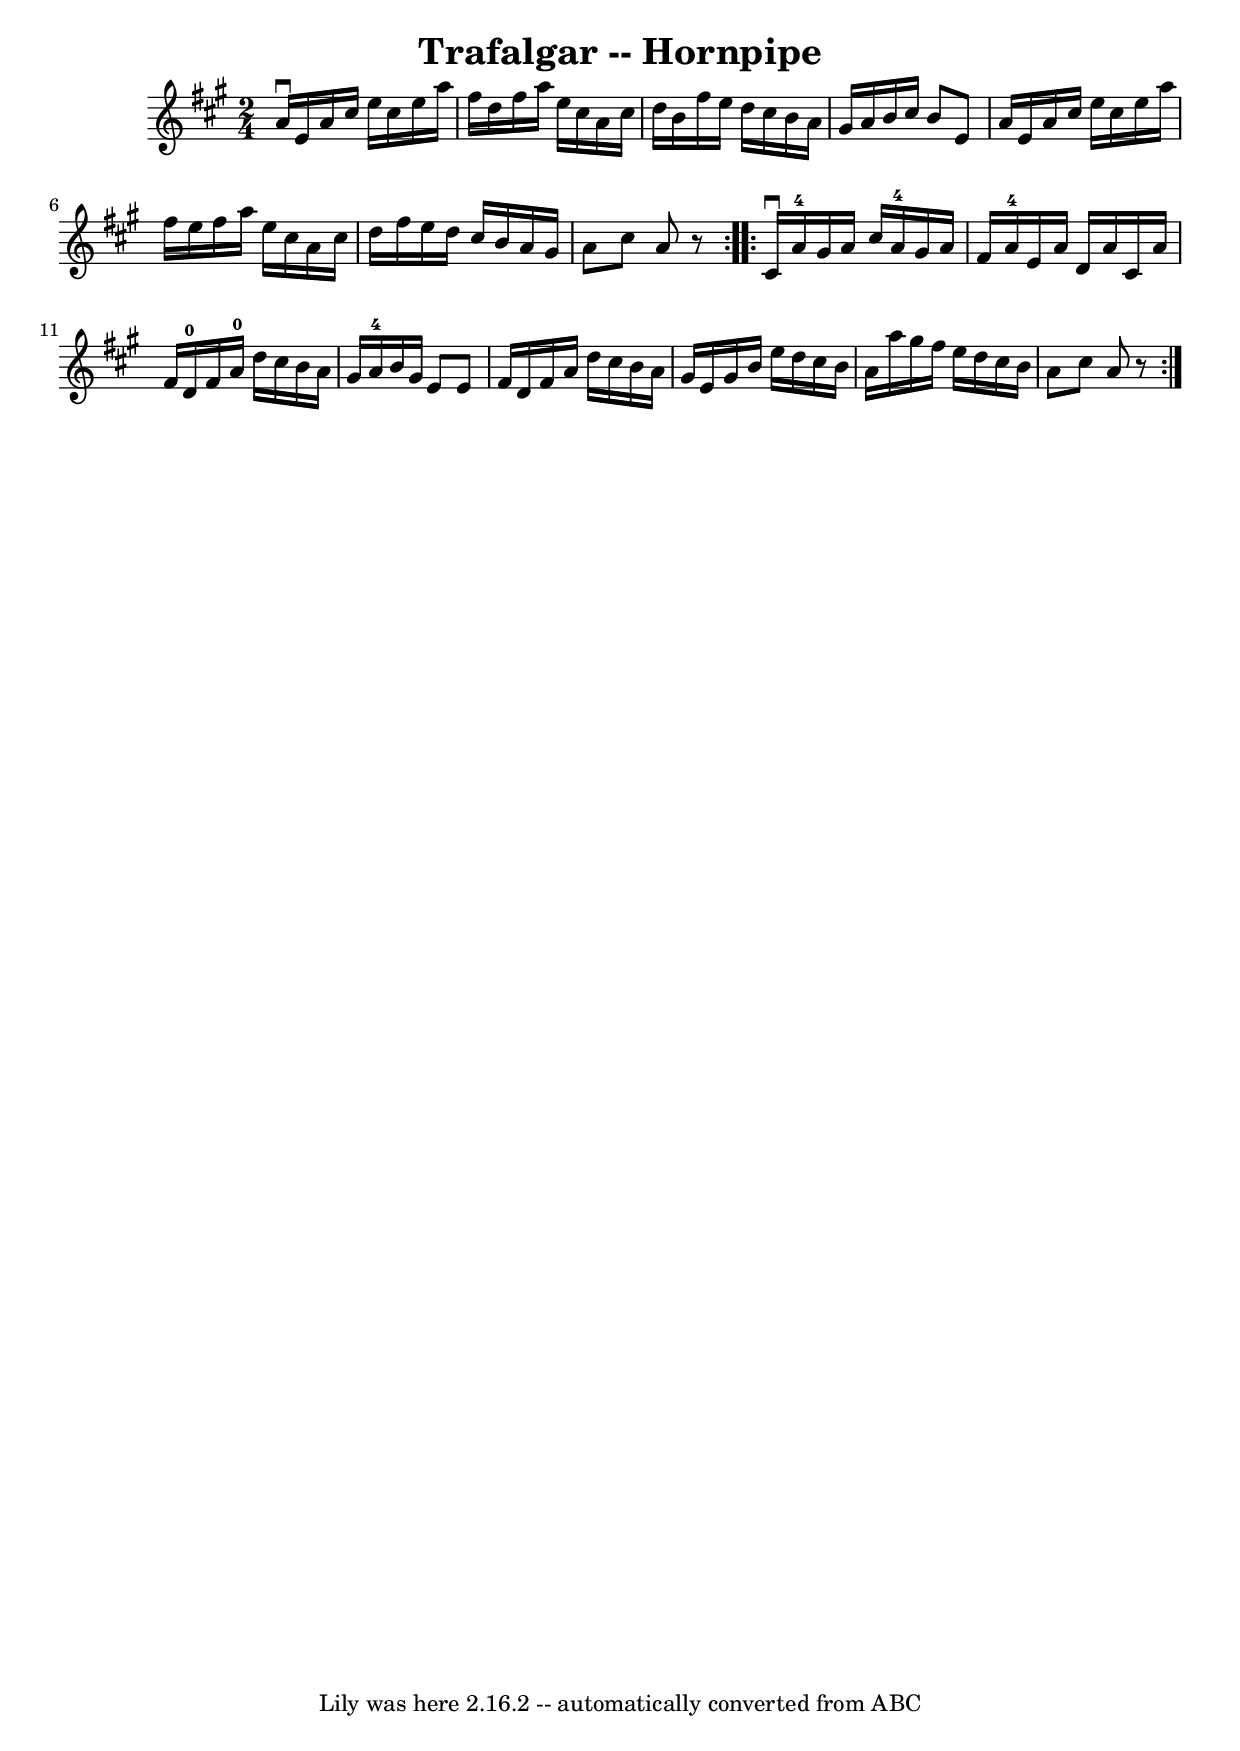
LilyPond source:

\version "2.16.2"
\include "Mammoth.ily"
\header {
  %% book = "Cole's 1000 Fiddle Tunes"
 crossRefNumber = "1"
 footnotes = ""
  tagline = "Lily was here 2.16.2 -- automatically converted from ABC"
  title = "Trafalgar -- Hornpipe"

}
voicedefault =  {



  \repeat volta 2 {

    \time 2/4 
    \key a \major
 a'16^\downbow e'16 a'16 cis''16 e''16 cis''16 e''16 a''16   |
 fis''16 d''16 fis''16 a''16 e''16 cis''16 a'16 cis''16   |
 d''16 b'16 fis''16 e''16 d''16 cis''16 b'16 a'16   |
 gis'16 a'16 b'16 cis''16 b'8 e'8   |
 a'16 e'16 a'16 cis''16 e''16 cis''16 e''16 a''16   |
 fis''16 e''16 fis''16 a''16 e''16 cis''16 a'16 cis''16   |
 d''16 fis''16 e''16 d''16 cis''16 b'16 a'16 gis'16   |
 a'8 cis''8 a'8    
    r8 
  }     
  \repeat volta 2 {
 cis'16^\downbow a'16-4 gis'16 a'16 cis''16 a'16-4 gis'16 a'16   |
 fis'16 a'16-4 e'16 a'16 d'16 a'16 cis'16 a'16   |
 fis'16 d'16-0 fis'16 a'16-0 d''16 cis''16 b'16 a'16   |
 gis'16 a'16-4 b'16 gis'16 e'8 e'8  |
 fis'16 d'16 fis'16 a'16 d''16 cis''16 b'16 a'16   |
 gis'16 e'16 gis'16 b'16 e''16 d''16 cis''16 b'16   |
 a'16 a''16 gis''16 fis''16 e''16 d''16 cis''16 b'16   |
 a'8 cis''8    
 a'8    r8 
  }   

}

\score{
  <<

    \context Staff="default"
    {
      \voicedefault 
      
    }

  >>
  \layout {
    
  }
  \midi {
  }

}
